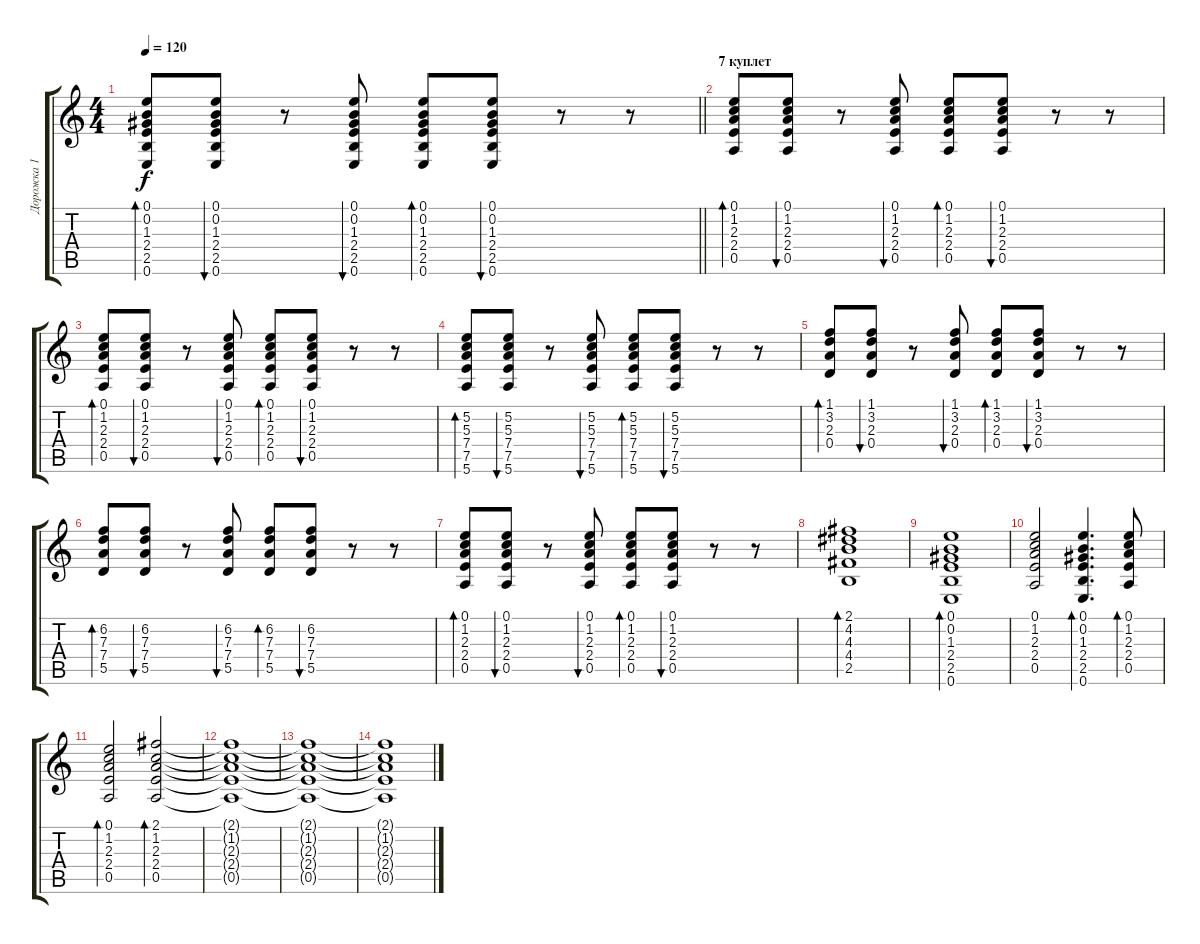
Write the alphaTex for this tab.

\track ("Дорожка 1" "Дорожка 1") {instrument acousticguitarsteel}
\staff {score tabs}
\tuning (E4 B3 G3 D3 A2 E2) {hide}
\ts (4 4)
\tempo 120
\clef g2
\barLineRight lightlight
\ks c
(0.1 0.2 1.3 2.4 2.5 0.6).8{bd 60 dy f} (0.1 0.2 1.3 2.4 2.5 0.6).8{bu 60} r.8 (0.1 0.2 1.3 2.4 2.5 0.6).8{bu 60} (0.1 0.2 1.3 2.4 2.5 0.6).8{bd 60} (0.1 0.2 1.3 2.4 2.5 0.6).8{bu 60} r.8 r.8 |
\section ("" "7 куплет")
(0.1 1.2 2.3 2.4 0.5).8{bd 60} (0.1 1.2 2.3 2.4 0.5).8{bu 60} r.8 (0.1 1.2 2.3 2.4 0.5).8{bu 60} (0.1 1.2 2.3 2.4 0.5).8{bd 60} (0.1 1.2 2.3 2.4 0.5).8{bu 60} r.8 r.8 |
(0.1 1.2 2.3 2.4 0.5).8{bd 60} (0.1 1.2 2.3 2.4 0.5).8{bu 60} r.8 (0.1 1.2 2.3 2.4 0.5).8{bu 60} (0.1 1.2 2.3 2.4 0.5).8{bd 60} (0.1 1.2 2.3 2.4 0.5).8{bu 60} r.8 r.8 |
(5.2 5.3 7.4 7.5 5.6).8{bd 60} (5.2 5.3 7.4 7.5 5.6).8{bu 60} r.8 (5.2 5.3 7.4 7.5 5.6).8{bu 60} (5.2 5.3 7.4 7.5 5.6).8{bd 60} (5.2 5.3 7.4 7.5 5.6).8{bu 60} r.8 r.8 |
(1.1 3.2 2.3 0.4).8{bd 60} (1.1 3.2 2.3 0.4).8{bu 60} r.8 (1.1 3.2 2.3 0.4).8{bu 60} (1.1 3.2 2.3 0.4).8{bd 60} (1.1 3.2 2.3 0.4).8{bu 60} r.8 r.8 |
(6.2 7.3 7.4 5.5).8{bd 60} (6.2 7.3 7.4 5.5).8{bu 60} r.8 (6.2 7.3 7.4 5.5).8{bu 60} (6.2 7.3 7.4 5.5).8{bd 60} (6.2 7.3 7.4 5.5).8{bu 60} r.8 r.8 |
(0.1 1.2 2.3 2.4 0.5).8{bd 60} (0.1 1.2 2.3 2.4 0.5).8{bu 60} r.8 (0.1 1.2 2.3 2.4 0.5).8{bu 60} (0.1 1.2 2.3 2.4 0.5).8{bd 60} (0.1 1.2 2.3 2.4 0.5).8{bu 60} r.8 r.8 |
(2.1 4.2 4.3 4.4 2.5).1{bd 60} |
(0.1 0.2 1.3 2.4 2.5 0.6).1{bd 60} |
(0.1 1.2 2.3 2.4 0.5).2 (0.1 0.2 1.3 2.4 2.5 0.6).4{d bd 60} (0.1 1.2 2.3 2.4 0.5).8{bd 60} |
(0.1 1.2 2.3 2.4 0.5).2{bd 60} (2.1 1.2 2.3 2.4 0.5).2{bd 480} |
(2.1{t} 1.2{t} 2.3{t} 2.4{t} 0.5{t}).1 |
(2.1{t} 1.2{t} 2.3{t} 2.4{t} 0.5{t}).1 |
(2.1{t} 1.2{t} 2.3{t} 2.4{t} 0.5{t}).1
